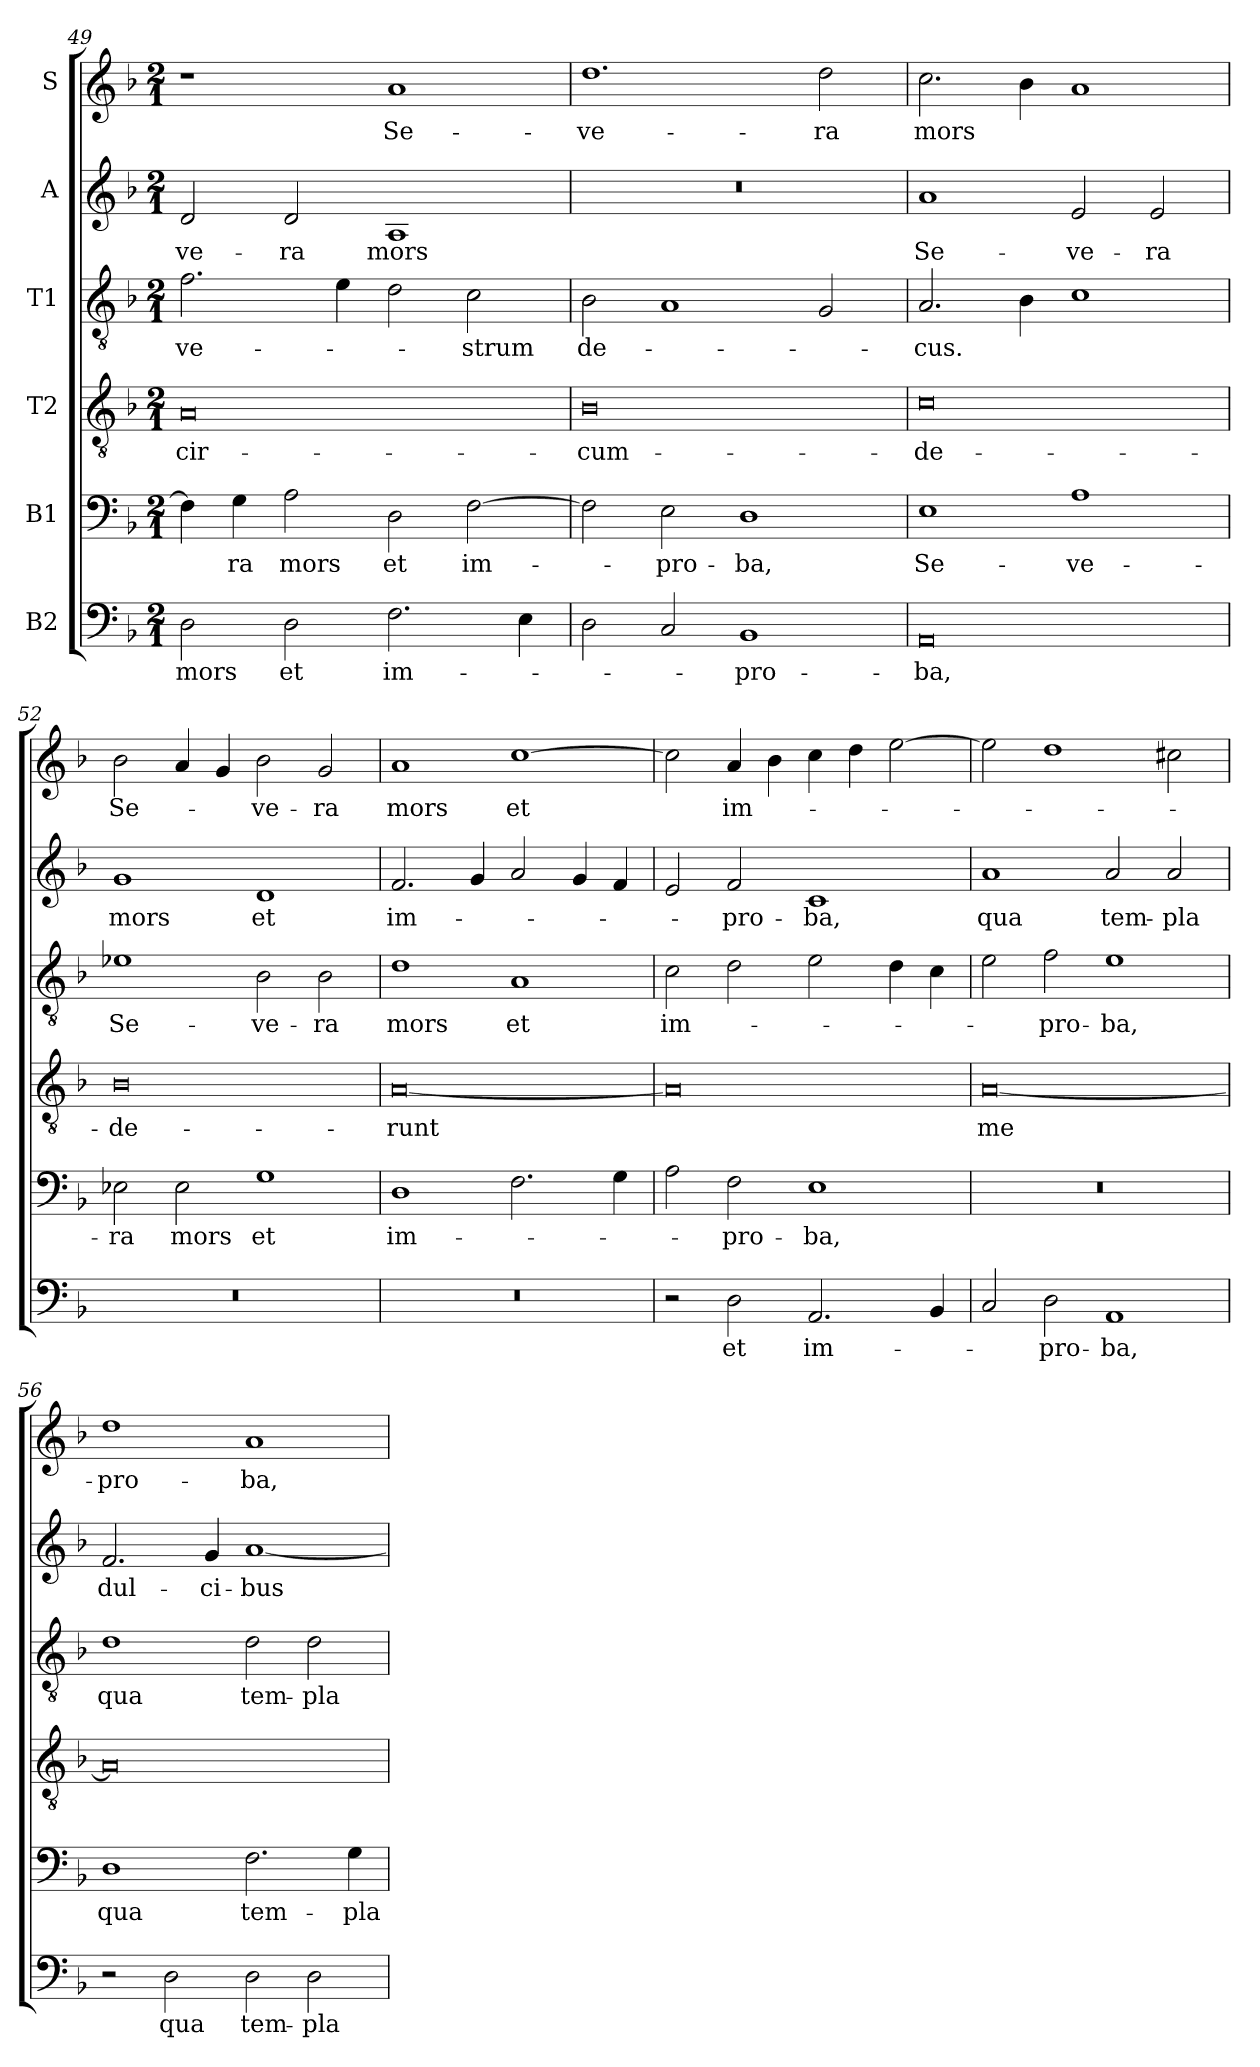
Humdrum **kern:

**kern	**text	**kern	**text	**kern	**text	**kern	**text	**kern	**text	**kern	**text
*part6	*part6	*part5	*part5	*part4	*part4	*part3	*part3	*part2	*part2	*part1	*part1
*staff6	*staff6	*staff5	*staff5	*staff4	*staff4	*staff3	*staff3	*staff2	*staff2	*staff1	*staff1
*I"B2	*	*I"B1	*	*I"T2	*	*I"T1	*	*I"A	*	*I"S	*
*clefF4	*	*clefF4	*	*clefGv2	*	*clefGv2	*	*clefG2	*	*clefG2	*
*k[b-]	*	*k[b-]	*	*k[b-]	*	*k[b-]	*	*k[b-]	*	*k[b-]	*
*F:	*	*F:	*	*F:	*	*F:	*	*F:	*	*F:	*
*M2/1	*	*M2/1	*	*M2/1	*	*M2/1	*	*M2/1	*	*M2/1	*
=49	=49	=49	=49	=49	=49	=49	=49	=49	=49	=49	=49
!	!LO:LY:b	!	!	!	!LO:LY:b	!	!LO:LY:b	!	!LO:LY:b	!	!
2D\	mors	4F\]	.	0A	cir-	2.f\	ve-	2d/	-ve-	1r	.
!	!	!	!LO:LY:b	!	!	!	!	!	!	!	!
.	.	4G\	-ra	.	.	.	.	.	.	.	.
!	!LO:LY:b	!	!LO:LY:b	!	!	!	!	!	!LO:LY:b	!	!
2D\	et	2A\	mors	.	.	.	.	2d/	-ra	.	.
.	.	.	.	.	.	4e\	.	.	.	.	.
!	!LO:LY:b	!	!LO:LY:b	!	!	!	!	!	!LO:LY:b	!	!LO:LY:b
2.F\	im-	2D\	et	.	.	2d\	.	1A	mors	1a	Se-
!	!	!	!LO:LY:b	!	!	!	!LO:LY:b	!	!	!	!
.	.	[2F\	im-	.	.	2c\	-strum	.	.	.	.
4E\	.	.	.	.	.	.	.	.	.	.	.
=50	=50	=50	=50	=50	=50	=50	=50	=50	=50	=50	=50
!	!	!	!	!	!LO:LY:b	!	!LO:LY:b	!	!	!	!LO:LY:b
2D\	.	2F\]	.	0B-	-cum-	2B-\	de-	0r	.	1.dd	-ve-
!	!	!	!LO:LY:b	!	!	!	!	!	!	!	!
2C/	.	2E\	-pro-	.	.	1A	.	.	.	.	.
!	!LO:LY:b	!	!LO:LY:b	!	!	!	!	!	!	!	!
1BB-	-pro-	1D	-ba,	.	.	.	.	.	.	.	.
!	!	!	!	!	!	!	!	!	!	!	!LO:LY:b
.	.	.	.	.	.	2G/	.	.	.	2dd\	-ra
=51	=51	=51	=51	=51	=51	=51	=51	=51	=51	=51	=51
!	!LO:LY:b	!	!LO:LY:b	!	!LO:LY:b	!	!LO:LY:b	!	!LO:LY:b	!	!LO:LY:b
0AA	-ba,	1E	Se-	0c	-de-	2.A/	-cus.	1a	Se-	2.cc\	mors
.	.	.	.	.	.	4B-\	.	.	.	4b-\	.
!	!	!	!LO:LY:b	!	!	!	!	!	!LO:LY:b	!	!
.	.	1A	-ve-	.	.	1c	.	2e/	-ve-	1a	.
!	!	!	!	!	!	!	!	!	!LO:LY:b	!	!
.	.	.	.	.	.	.	.	2e/	-ra	.	.
=52	=52	=52	=52	=52	=52	=52	=52	=52	=52	=52	=52
!	!	!	!LO:LY:b	!	!LO:LY:b	!	!LO:LY:b	!	!LO:LY:b	!	!LO:LY:b
0r	.	2E-X\	-ra	0B-	-de-	1e-X	Se-	1g	mors	2b-\	Se-
!	!	!	!LO:LY:b	!	!	!	!	!	!	!	!
.	.	2E-\	mors	.	.	.	.	.	.	4a/	.
.	.	.	.	.	.	.	.	.	.	4g/	.
!	!	!	!LO:LY:b	!	!	!	!LO:LY:b	!	!LO:LY:b	!	!LO:LY:b
.	.	1G	et	.	.	2B-\	-ve-	1d	et	2b-\	-ve-
!	!	!	!	!	!	!	!LO:LY:b	!	!	!	!LO:LY:b
.	.	.	.	.	.	2B-\	-ra	.	.	2g/	-ra
!!LO:LB:g=z
=53	=53	=53	=53	=53	=53	=53	=53	=53	=53	=53	=53
!	!	!	!LO:LY:b	!	!LO:LY:b	!	!LO:LY:b	!	!LO:LY:b	!	!LO:LY:b
0r	.	1D	im-	[0A	-runt	1d	mors	2.f/	im-	1a	mors
.	.	.	.	.	.	.	.	4g/	.	.	.
!	!	!	!	!	!	!	!LO:LY:b	!	!	!	!LO:LY:b
.	.	2.F\	.	.	.	1A	et	2a/	.	[1cc	et
.	.	.	.	.	.	.	.	4g/	.	.	.
.	.	4G\	.	.	.	.	.	4f/	.	.	.
=54	=54	=54	=54	=54	=54	=54	=54	=54	=54	=54	=54
!	!	!	!	!	!	!	!LO:LY:b	!	!	!	!
2r	.	2A\	.	0A]	.	2c\	im-	2e/	.	2cc\]	.
!	!LO:LY:b	!	!LO:LY:b	!	!	!	!	!	!LO:LY:b	!	!LO:LY:b
2D\	et	2F\	-pro-	.	.	2d\	.	2f/	-pro-	4a/	im-
.	.	.	.	.	.	.	.	.	.	4b-\	.
!	!LO:LY:b	!	!LO:LY:b	!	!	!	!	!	!LO:LY:b	!	!
2.AA/	im-	1E	-ba,	.	.	2e\	.	1c	-ba,	4cc\	.
.	.	.	.	.	.	.	.	.	.	4dd\	.
.	.	.	.	.	.	4d\	.	.	.	[2ee\	.
4BB-/	.	.	.	.	.	4c\	.	.	.	.	.
=55	=55	=55	=55	=55	=55	=55	=55	=55	=55	=55	=55
!	!	!	!	!	!LO:LY:b	!	!	!	!LO:LY:b	!	!
2C/	.	0r	.	[0A	me	2e\	.	1a	qua	2ee\]	.
!	!LO:LY:b	!	!	!	!	!	!LO:LY:b	!	!	!	!
2D\	-pro-	.	.	.	.	2f\	-pro-	.	.	1dd	.
!	!LO:LY:b	!	!	!	!	!	!LO:LY:b	!	!LO:LY:b	!	!
1AA	-ba,	.	.	.	.	1e	-ba,	2a/	tem-	.	.
!	!	!	!	!	!	!	!	!	!LO:LY:b	!	!
.	.	.	.	.	.	.	.	2a/	-pla	2cc#X\	.
=56	=56	=56	=56	=56	=56	=56	=56	=56	=56	=56	=56
!	!	!	!LO:LY:b	!	!	!	!LO:LY:b	!	!LO:LY:b	!	!LO:LY:b
2r	.	1D	qua	0A]	.	1d	qua	2.f/	dul-	1dd	-pro-
!	!LO:LY:b	!	!	!	!	!	!	!	!	!	!
2D\	qua	.	.	.	.	.	.	.	.	.	.
!	!	!	!	!	!	!	!	!	!LO:LY:b	!	!
.	.	.	.	.	.	.	.	4g/	-ci-	.	.
!	!LO:LY:b	!	!LO:LY:b	!	!	!	!LO:LY:b	!	!LO:LY:b	!	!LO:LY:b
2D\	tem-	2.F\	tem-	.	.	2d\	tem-	[1a	-bus	1a	-ba,
!	!LO:LY:b	!	!	!	!	!	!LO:LY:b	!	!	!	!
2D\	-pla	.	.	.	.	2d\	-pla	.	.	.	.
!	!	!	!LO:LY:b	!	!	!	!	!	!	!	!
.	.	4G\	-pla	.	.	.	.	.	.	.	.
=	=	=	=	=	=	=	=	=	=	=	=
*-	*-	*-	*-	*-	*-	*-	*-	*-	*-	*-	*-
